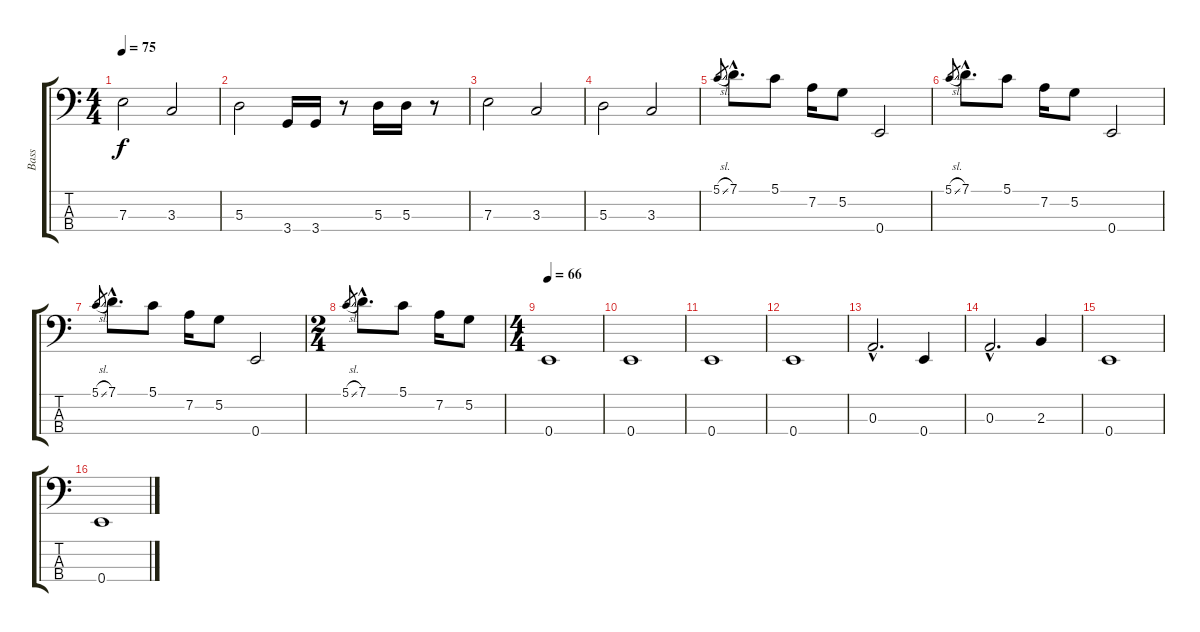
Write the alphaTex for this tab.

\track ("Bass" "Bass") {instrument electricbassfinger}
\staff {score tabs}
\tuning (G2 D2 A1 E1) {hide}
\ts (4 4)
\tempo 75
\clef f4
\ks c
7.3.2{dy f} 3.3.2 |
5.3.2 3.4.16 3.4.16 r.8 5.3.16 5.3.16 r.8 |
7.3.2 3.3.2 |
5.3.2 3.3.2 |
5.1{sl}.8{gr} 7.1{hac}.8{d} 5.1.8 7.2.16 5.2.8 0.4.2 |
5.1{sl}.8{gr} 7.1{hac}.8{d} 5.1.8 7.2.16 5.2.8 0.4.2 |
5.1{sl}.8{gr} 7.1{hac}.8{d} 5.1.8 7.2.16 5.2.8 0.4.2 |
\ts (2 4)
5.1{sl}.8{gr} 7.1{hac}.8{d} 5.1.8 7.2.16 5.2.8 |
\ts (4 4)
\tempo 66
0.4.1 |
0.4.1 |
0.4.1 |
0.4.1 |
0.3{hac}.2{d} 0.4.4 |
0.3{hac}.2{d} 2.3.4 |
0.4.1 |
0.4.1
